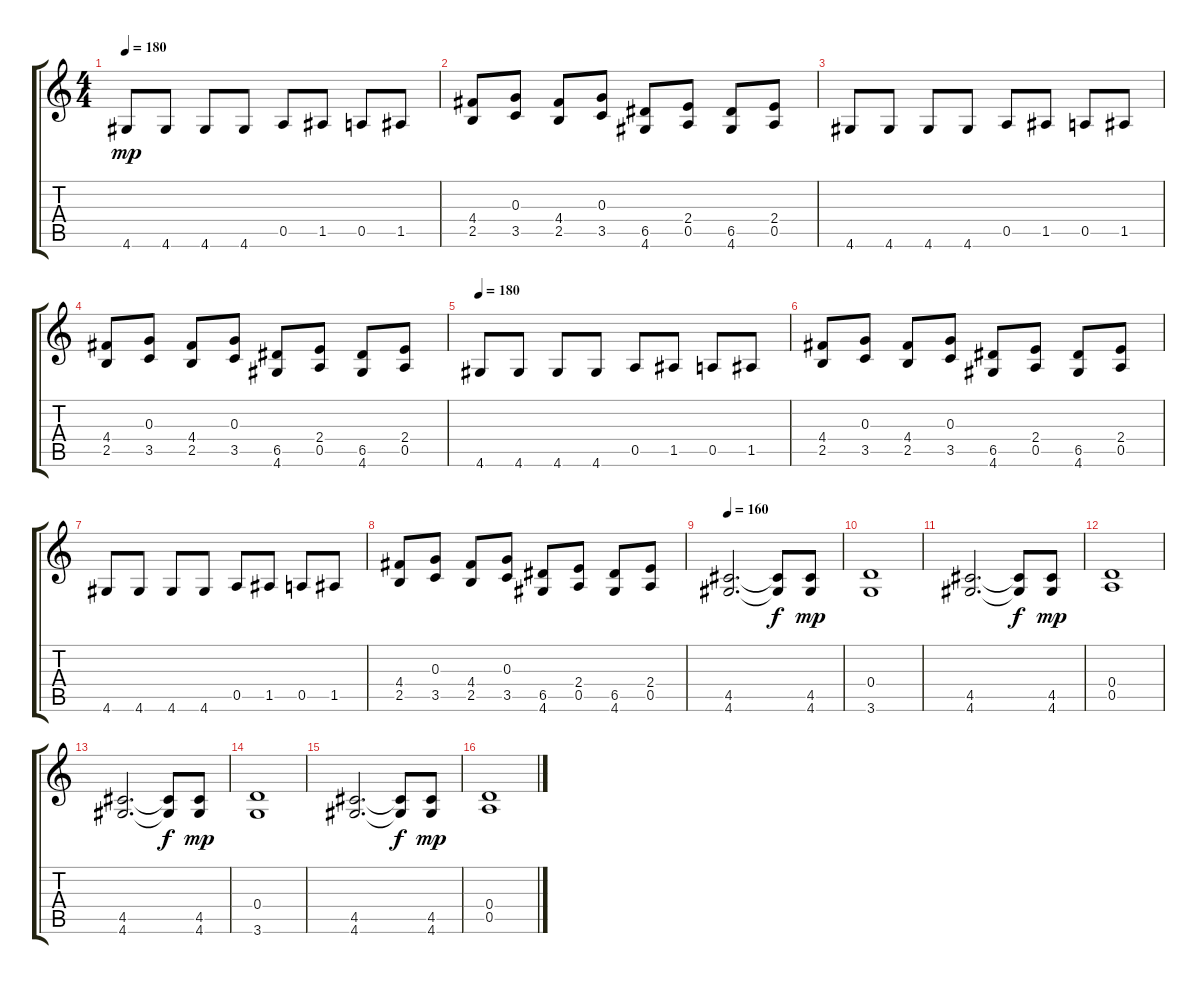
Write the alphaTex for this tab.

\track "" {instrument distortionguitar}
\staff {score tabs}
\tuning (E4 B3 G3 D3 A2 E2) {hide}
\ts (4 4)
\tempo 180
\clef g2
\ks c
4.6.8{dy mp} 4.6.8 4.6.8 4.6.8 0.5.8 1.5.8 0.5.8 1.5.8 |
(4.4 2.5).8 (0.3 3.5).8 (4.4 2.5).8 (0.3 3.5).8 (6.5 4.6).8 (2.4 0.5).8 (6.5 4.6).8 (2.4 0.5).8 |
4.6.8 4.6.8 4.6.8 4.6.8 0.5.8 1.5.8 0.5.8 1.5.8 |
(4.4 2.5).8 (0.3 3.5).8 (4.4 2.5).8 (0.3 3.5).8 (6.5 4.6).8 (2.4 0.5).8 (6.5 4.6).8 (2.4 0.5).8 |
\tempo 180
4.6.8 4.6.8 4.6.8 4.6.8 0.5.8 1.5.8 0.5.8 1.5.8 |
(4.4 2.5).8 (0.3 3.5).8 (4.4 2.5).8 (0.3 3.5).8 (6.5 4.6).8 (2.4 0.5).8 (6.5 4.6).8 (2.4 0.5).8 |
4.6.8 4.6.8 4.6.8 4.6.8 0.5.8 1.5.8 0.5.8 1.5.8 |
(4.4 2.5).8 (0.3 3.5).8 (4.4 2.5).8 (0.3 3.5).8 (6.5 4.6).8 (2.4 0.5).8 (6.5 4.6).8 (2.4 0.5).8 |
\tempo 160
(4.5 4.6).2{d} (4.5{t} 4.6{t}).8{dy f} (4.5 4.6).8{dy mp} |
(0.4 3.6).1 |
(4.5 4.6).2{d} (4.5{t} 4.6{t}).8{dy f} (4.5 4.6).8{dy mp} |
(0.4 0.5).1 |
(4.5 4.6).2{d} (4.5{t} 4.6{t}).8{dy f} (4.5 4.6).8{dy mp} |
(0.4 3.6).1 |
(4.5 4.6).2{d} (4.5{t} 4.6{t}).8{dy f} (4.5 4.6).8{dy mp} |
(0.4 0.5).1
